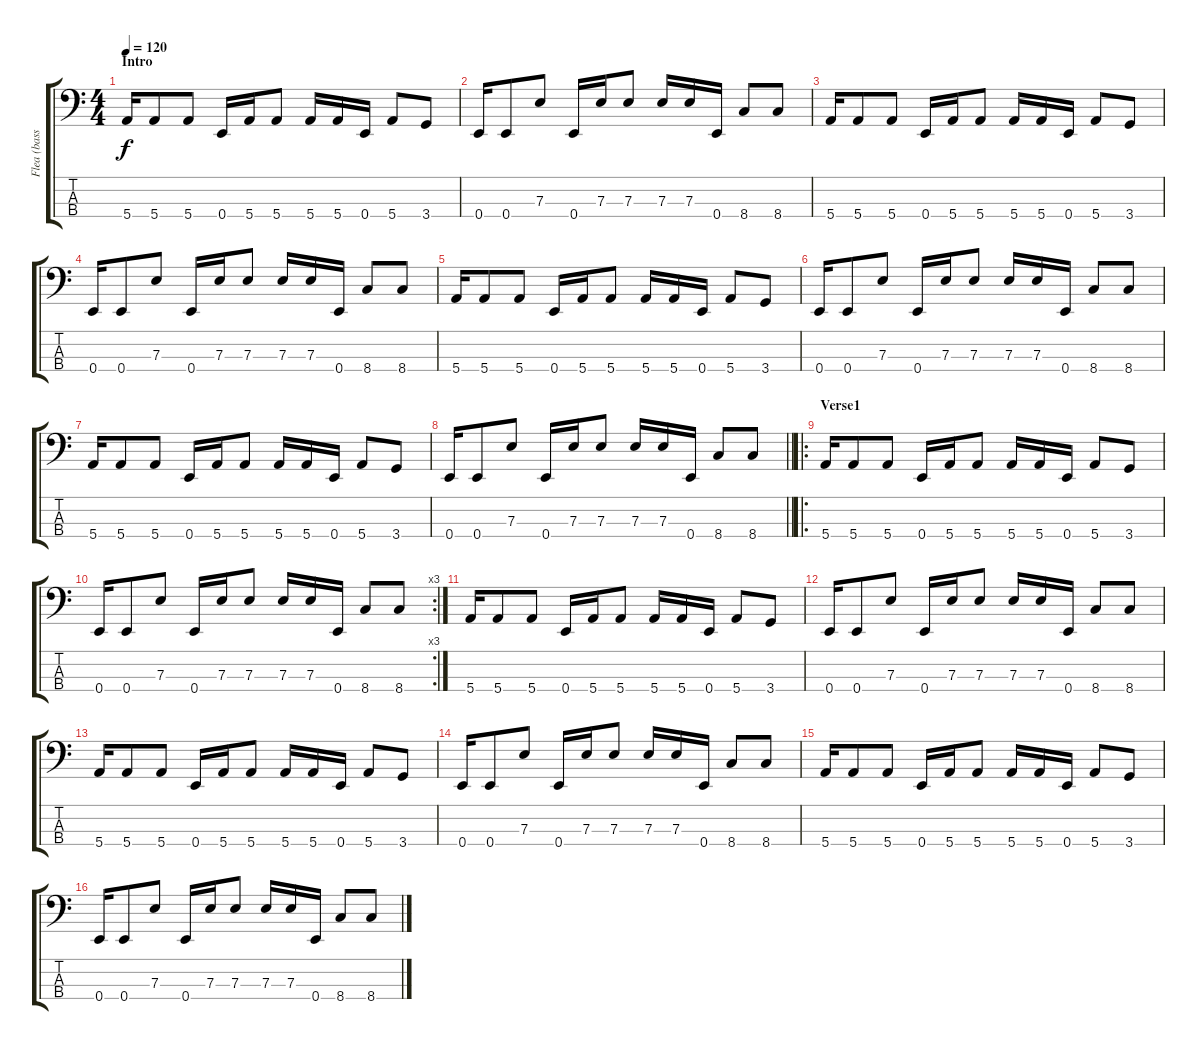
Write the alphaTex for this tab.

\track ("Flea (bass)" "Flea (bass") {instrument electricbassfinger}
\staff {score tabs}
\tuning (G2 D2 A1 E1) {hide}
\ts (4 4)
\section ("" "Intro")
\tempo 120
\clef f4
\ks c
5.4.16{dy f instrument electricbassfinger} 5.4.8 5.4.8 0.4.16 5.4.16 5.4.8 5.4.16 5.4.16 0.4.16 5.4.8 3.4.8 |
0.4.16 0.4.8 7.3.8 0.4.16 7.3.16 7.3.8 7.3.16 7.3.16 0.4.16 8.4.8 8.4.8 |
5.4.16 5.4.8 5.4.8 0.4.16 5.4.16 5.4.8 5.4.16 5.4.16 0.4.16 5.4.8 3.4.8 |
0.4.16 0.4.8 7.3.8 0.4.16 7.3.16 7.3.8 7.3.16 7.3.16 0.4.16 8.4.8 8.4.8 |
5.4.16 5.4.8 5.4.8 0.4.16 5.4.16 5.4.8 5.4.16 5.4.16 0.4.16 5.4.8 3.4.8 |
0.4.16 0.4.8 7.3.8 0.4.16 7.3.16 7.3.8 7.3.16 7.3.16 0.4.16 8.4.8 8.4.8 |
5.4.16 5.4.8 5.4.8 0.4.16 5.4.16 5.4.8 5.4.16 5.4.16 0.4.16 5.4.8 3.4.8 |
\barLineRight lightlight
0.4.16 0.4.8 7.3.8 0.4.16 7.3.16 7.3.8 7.3.16 7.3.16 0.4.16 8.4.8 8.4.8 |
\ro
\section ("" "Verse1")
5.4.16 5.4.8 5.4.8 0.4.16 5.4.16 5.4.8 5.4.16 5.4.16 0.4.16 5.4.8 3.4.8 |
\rc 3
0.4.16 0.4.8 7.3.8 0.4.16 7.3.16 7.3.8 7.3.16 7.3.16 0.4.16 8.4.8 8.4.8 |
5.4.16 5.4.8 5.4.8 0.4.16 5.4.16 5.4.8 5.4.16 5.4.16 0.4.16 5.4.8 3.4.8 |
0.4.16 0.4.8 7.3.8 0.4.16 7.3.16 7.3.8 7.3.16 7.3.16 0.4.16 8.4.8 8.4.8 |
5.4.16 5.4.8 5.4.8 0.4.16 5.4.16 5.4.8 5.4.16 5.4.16 0.4.16 5.4.8 3.4.8 |
0.4.16 0.4.8 7.3.8 0.4.16 7.3.16 7.3.8 7.3.16 7.3.16 0.4.16 8.4.8 8.4.8 |
5.4.16 5.4.8 5.4.8 0.4.16 5.4.16 5.4.8 5.4.16 5.4.16 0.4.16 5.4.8 3.4.8 |
0.4.16 0.4.8 7.3.8 0.4.16 7.3.16 7.3.8 7.3.16 7.3.16 0.4.16 8.4.8 8.4.8
